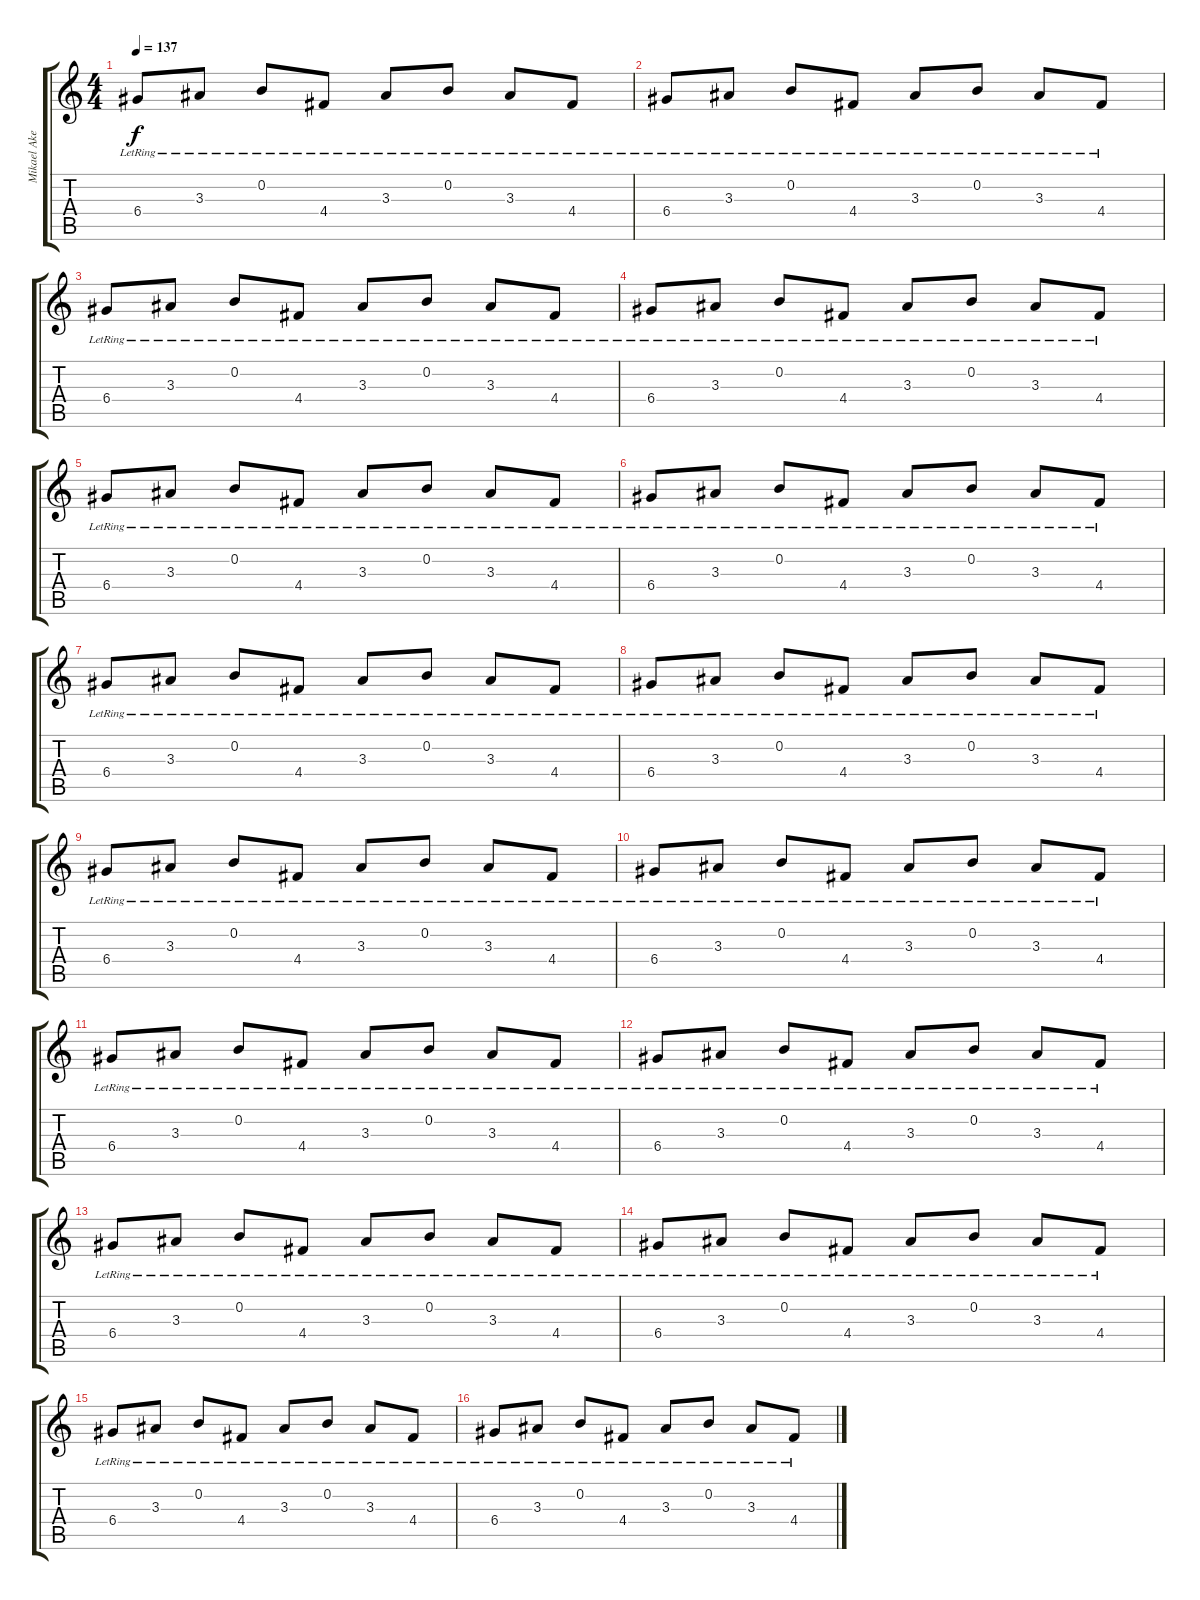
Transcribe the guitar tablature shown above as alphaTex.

\track ("Mikael Akerfeldt (Acoustique et solo)" "Mikael Ake") {instrument acousticguitarsteel}
\staff {score tabs}
\tuning (E4 B3 G3 D3 A2 E2) {hide}
\ts (4 4)
\section ("" "")
\tempo 137
\clef g2
\ks c
6.4{lr}.8{dy f} 3.3{lr}.8 0.2{lr}.8 4.4{lr}.8 3.3{lr}.8 0.2{lr}.8 3.3{lr}.8 4.4{lr}.8 |
6.4{lr}.8 3.3{lr}.8 0.2{lr}.8 4.4{lr}.8 3.3{lr}.8 0.2{lr}.8 3.3{lr}.8 4.4{lr}.8 |
6.4{lr}.8 3.3{lr}.8 0.2{lr}.8 4.4{lr}.8 3.3{lr}.8 0.2{lr}.8 3.3{lr}.8 4.4{lr}.8 |
6.4{lr}.8 3.3{lr}.8 0.2{lr}.8 4.4{lr}.8 3.3{lr}.8 0.2{lr}.8 3.3{lr}.8 4.4{lr}.8 |
6.4{lr}.8 3.3{lr}.8 0.2{lr}.8 4.4{lr}.8 3.3{lr}.8 0.2{lr}.8 3.3{lr}.8 4.4{lr}.8 |
6.4{lr}.8 3.3{lr}.8 0.2{lr}.8 4.4{lr}.8 3.3{lr}.8 0.2{lr}.8 3.3{lr}.8 4.4{lr}.8 |
6.4{lr}.8 3.3{lr}.8 0.2{lr}.8 4.4{lr}.8 3.3{lr}.8 0.2{lr}.8 3.3{lr}.8 4.4{lr}.8 |
6.4{lr}.8 3.3{lr}.8 0.2{lr}.8 4.4{lr}.8 3.3{lr}.8 0.2{lr}.8 3.3{lr}.8 4.4{lr}.8 |
6.4{lr}.8 3.3{lr}.8 0.2{lr}.8 4.4{lr}.8 3.3{lr}.8 0.2{lr}.8 3.3{lr}.8 4.4{lr}.8 |
6.4{lr}.8 3.3{lr}.8 0.2{lr}.8 4.4{lr}.8 3.3{lr}.8 0.2{lr}.8 3.3{lr}.8 4.4{lr}.8 |
6.4{lr}.8 3.3{lr}.8 0.2{lr}.8 4.4{lr}.8 3.3{lr}.8 0.2{lr}.8 3.3{lr}.8 4.4{lr}.8 |
6.4{lr}.8 3.3{lr}.8 0.2{lr}.8 4.4{lr}.8 3.3{lr}.8 0.2{lr}.8 3.3{lr}.8 4.4{lr}.8 |
6.4{lr}.8 3.3{lr}.8 0.2{lr}.8 4.4{lr}.8 3.3{lr}.8 0.2{lr}.8 3.3{lr}.8 4.4{lr}.8 |
6.4{lr}.8 3.3{lr}.8 0.2{lr}.8 4.4{lr}.8 3.3{lr}.8 0.2{lr}.8 3.3{lr}.8 4.4{lr}.8 |
6.4{lr}.8 3.3{lr}.8 0.2{lr}.8 4.4{lr}.8 3.3{lr}.8 0.2{lr}.8 3.3{lr}.8 4.4{lr}.8 |
6.4{lr}.8 3.3{lr}.8 0.2{lr}.8 4.4{lr}.8 3.3{lr}.8 0.2{lr}.8 3.3{lr}.8 4.4{lr}.8
